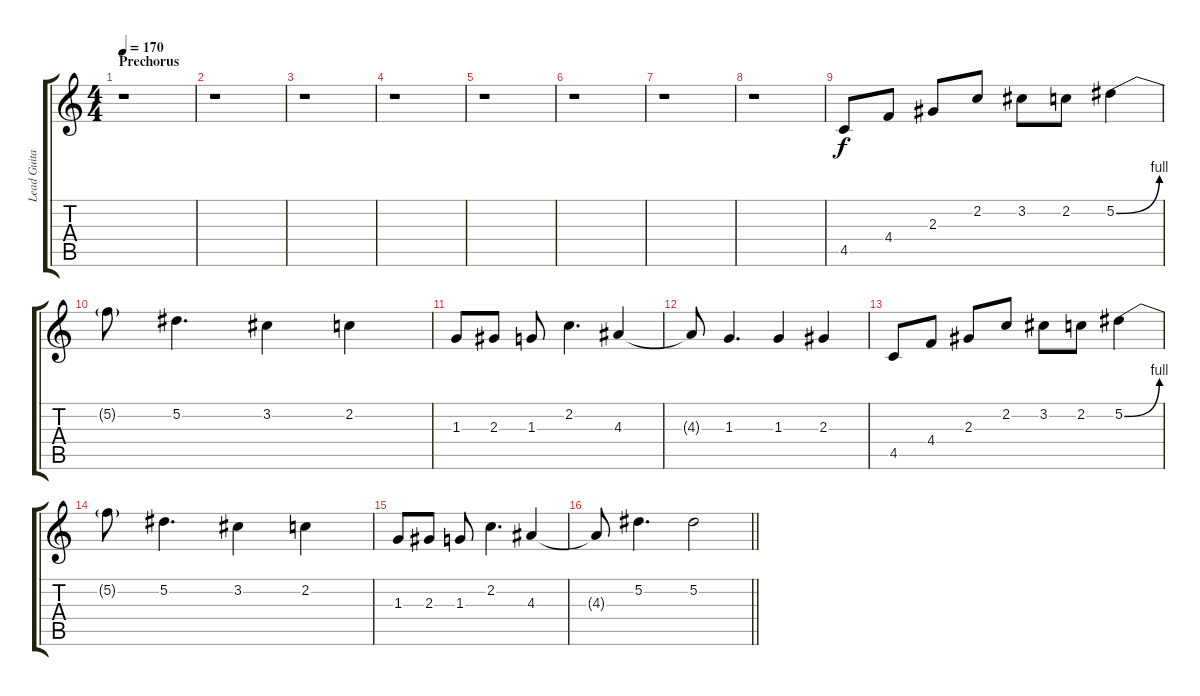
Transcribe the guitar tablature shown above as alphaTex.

\track ("Lead Guitar R" "Lead Guita") {instrument distortionguitar}
\staff {score tabs}
\tuning (Eb4 Bb3 Gb3 Db3 Ab2 Eb2) {hide}
\ts (4 4)
\section ("" "Prechorus")
\tempo 170
\clef g2
\ks c
r.1{dy f} |
r.1 |
r.1 |
r.1 |
r.1 |
r.1 |
r.1 |
r.1 |
4.5.8 4.4.8 2.3.8 2.2.8 3.2.8 2.2.8 5.2{be (bend 0 0 60 4)}.4 |
5.2{t}.8 5.2.4{d} 3.2.4 2.2.4 |
1.3.8 2.3.8 1.3.8 2.2.4{d} 4.3.4 |
4.3{t}.8 1.3.4{d} 1.3.4 2.3.4 |
4.5.8 4.4.8 2.3.8 2.2.8 3.2.8 2.2.8 5.2{be (bend 0 0 60 4)}.4 |
5.2{t}.8 5.2.4{d} 3.2.4 2.2.4 |
1.3.8 2.3.8 1.3.8 2.2.4{d} 4.3.4 |
\barLineRight lightlight
4.3{t}.8 5.2.4{d} 5.2.2
